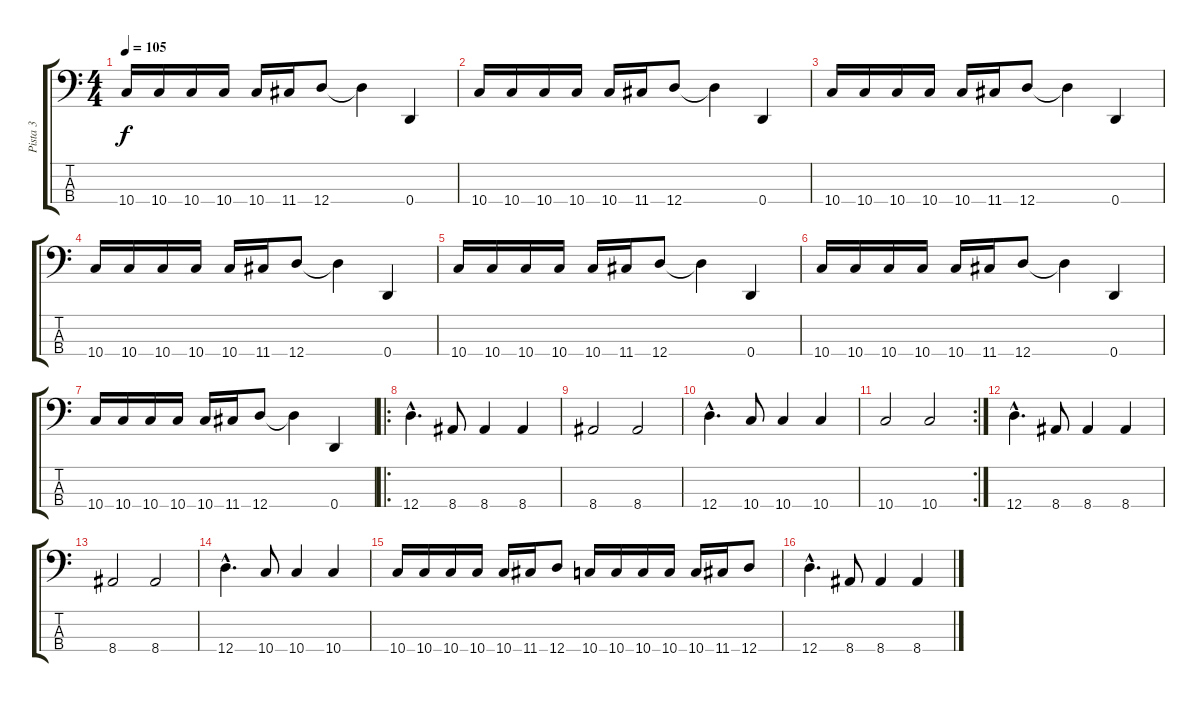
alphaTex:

\track ("Pista 3" "Pista 3") {instrument electricbassfinger}
\staff {score tabs}
\tuning (G2 D2 A1 D1) {hide}
\ts (4 4)
\tempo 105
\clef f4
\ks c
10.4.16{dy f} 10.4.16 10.4.16 10.4.16 10.4.16 11.4.16 12.4.8 12.4{t}.4 0.4.4 |
10.4.16 10.4.16 10.4.16 10.4.16 10.4.16 11.4.16 12.4.8 12.4{t}.4 0.4.4 |
10.4.16 10.4.16 10.4.16 10.4.16 10.4.16 11.4.16 12.4.8 12.4{t}.4 0.4.4 |
10.4.16 10.4.16 10.4.16 10.4.16 10.4.16 11.4.16 12.4.8 12.4{t}.4 0.4.4 |
10.4.16 10.4.16 10.4.16 10.4.16 10.4.16 11.4.16 12.4.8 12.4{t}.4 0.4.4 |
10.4.16 10.4.16 10.4.16 10.4.16 10.4.16 11.4.16 12.4.8 12.4{t}.4 0.4.4 |
10.4.16 10.4.16 10.4.16 10.4.16 10.4.16 11.4.16 12.4.8 12.4{t}.4 0.4.4 |
\ro
12.4{hac}.4{d} 8.4.8 8.4.4 8.4.4 |
8.4.2 8.4.2 |
12.4{hac}.4{d} 10.4.8 10.4.4 10.4.4 |
\rc 2
10.4.2 10.4.2 |
12.4{hac}.4{d} 8.4.8 8.4.4 8.4.4 |
8.4.2 8.4.2 |
12.4{hac}.4{d} 10.4.8 10.4.4 10.4.4 |
10.4.16 10.4.16 10.4.16 10.4.16 10.4.16 11.4.16 12.4.8 10.4.16 10.4.16 10.4.16 10.4.16 10.4.16 11.4.16 12.4.8 |
12.4{hac}.4{d} 8.4.8 8.4.4 8.4.4
